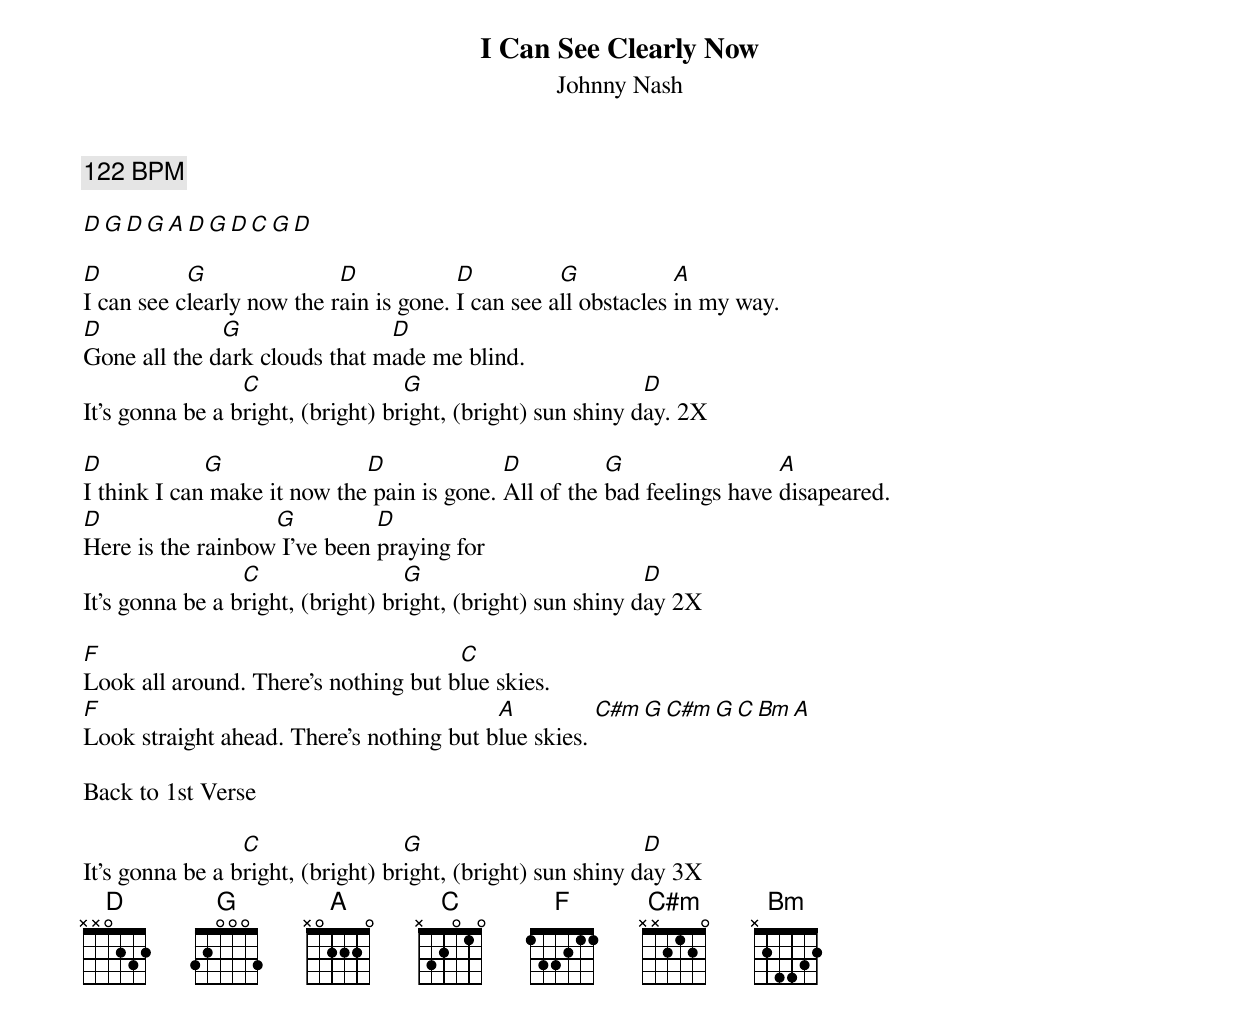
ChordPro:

{title:I Can See Clearly Now}
{subtitle:Johnny Nash}
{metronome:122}
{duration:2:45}
{c:122 BPM}
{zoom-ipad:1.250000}
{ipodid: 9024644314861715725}

[D][G][D][G][A][D][G][D][C][G][D]

[D]I can see c[G]learly now the r[D]ain is gone. [D]I can see a[G]ll obstacles [A]in my way.
[D]Gone all the d[G]ark clouds that m[D]ade me blind.
It's gonna be a b[C]right, (bright) br[G]ight, (bright) sun shiny d[D]ay. 2X

[D]I think I can[G] make it now the[D] pain is gone. [D]All of the [G]bad feelings have [A]disapeared.
[D]Here is the rainbow[G] I've been [D]praying for
It's gonna be a b[C]right, (bright) br[G]ight, (bright) sun shiny d[D]ay 2X

[F]Look all around. There's nothing but b[C]lue skies.
[F]Look straight ahead. There's nothing but b[A]lue skies. [C#m][G][C#m][G][C][Bm][A]

Back to 1st Verse

It's gonna be a b[C]right, (bright) br[G]ight, (bright) sun shiny d[D]ay 3X
